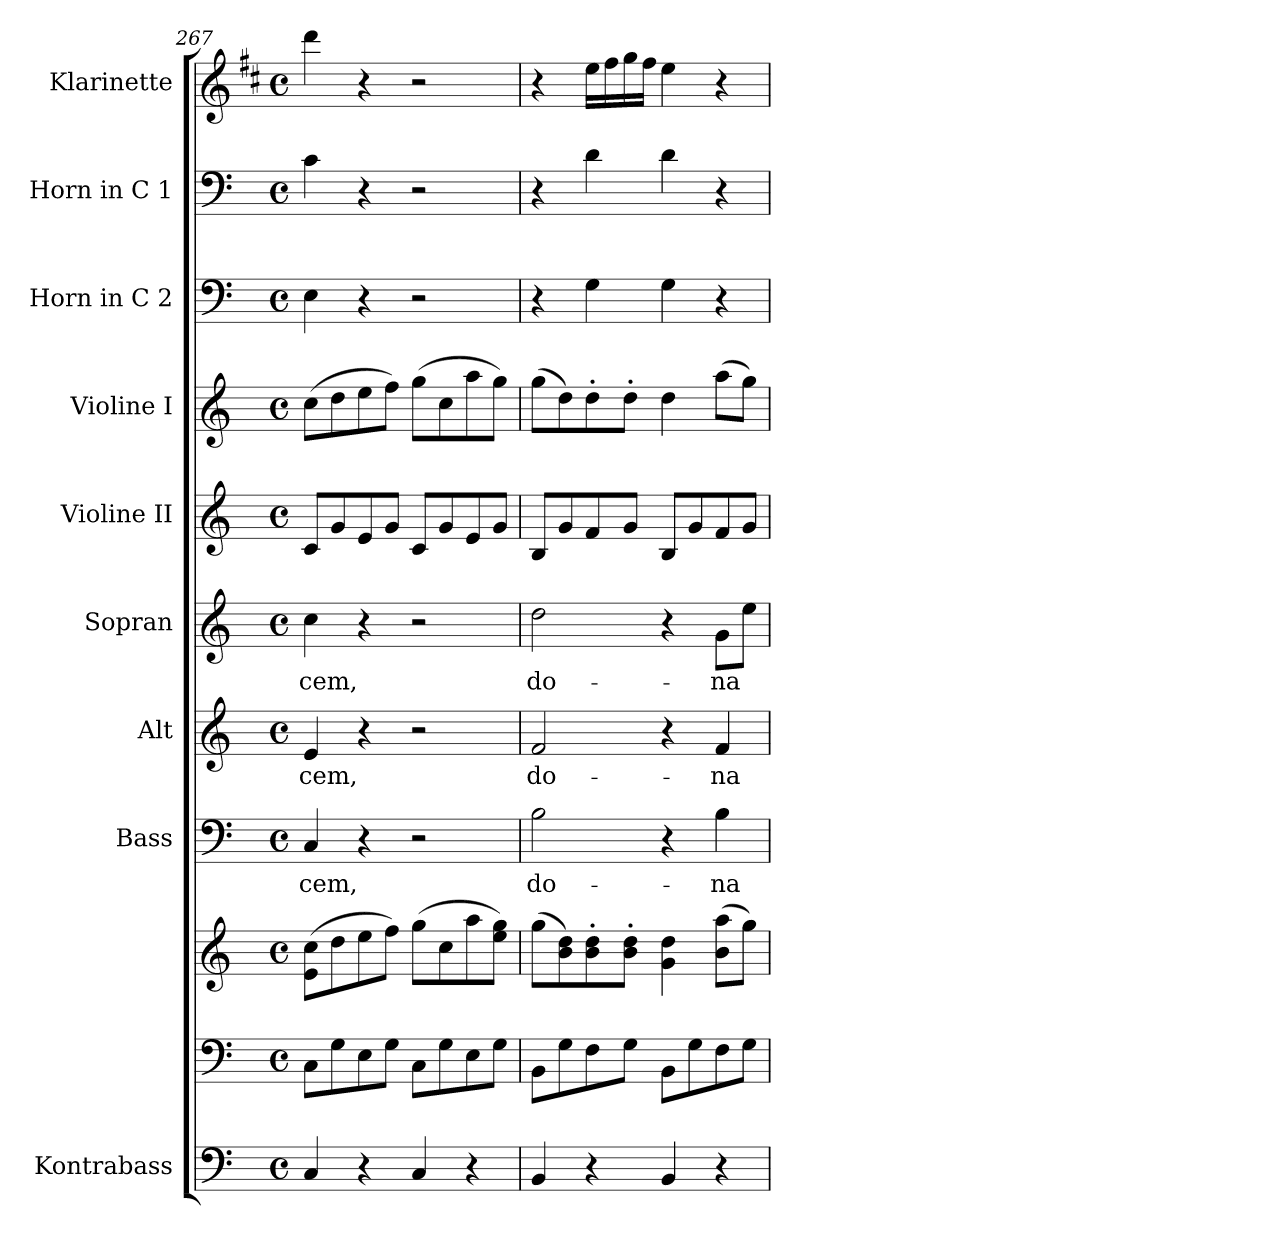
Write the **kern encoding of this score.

**kern	**kern	**kern	**kern	**text	**kern	**text	**kern	**text	**kern	**kern	**kern	**kern	**kern
*part10	*part9	*part9	*part8	*part8	*part7	*part7	*part6	*part6	*part5	*part4	*part3	*part2	*part1
*staff11	*staff10	*staff9	*staff8	*staff8	*staff7	*staff7	*staff6	*staff6	*staff5	*staff4	*staff3	*staff2	*staff1
*I"Kontrabass	*	*	*I"Bass	*	*I"Alt	*	*I"Sopran	*	*I"Violine II	*I"Violine I	*I"Horn in C 2	*I"Horn in C 1	*I"Klarinette
*I'Kb.	*	*	*I'B.	*	*I'A.	*	*I'S.	*	*I'Vl. II	*I'Vl. I	*I'Horn 2	*I'Horn 1	*I'Kl.
*clefF4	*clefF4	*clefG2	*clefF4	*	*clefG2	*	*clefG2	*	*clefG2	*clefG2	*clefF4	*clefF4	*clefG2
*ITrd7c12	*	*	*	*	*	*	*	*	*	*	*	*	*ITrd1c2
*k[]	*k[]	*k[]	*k[]	*	*k[]	*	*k[]	*	*k[]	*k[]	*k[]	*k[]	*k[]
*C:	*C:	*C:	*C:	*	*C:	*	*C:	*	*C:	*C:	*C:	*C:	*C:
*M4/4	*M4/4	*M4/4	*M4/4	*	*M4/4	*	*M4/4	*	*M4/4	*M4/4	*M4/4	*M4/4	*M4/4
*met(c)	*met(c)	*met(c)	*met(c)	*	*met(c)	*	*met(c)	*	*met(c)	*met(c)	*met(c)	*met(c)	*met(c)
=267	=267	=267	=267	=267	=267	=267	=267	=267	=267	=267	=267	=267	=267
!	!	!	!	!LO:LY:b	!	!LO:LY:b	!	!LO:LY:b	!	!	!	!	!
4CC/	8C\L	(>8e\ 8cc\L	4C/	-cem,	4e/	-cem,	4cc\	-cem,	8c/L	(>8cc\L	4E\	4c\	4ccc\
.	8G\	8dd\	.	.	.	.	.	.	8g/	8dd\	.	.	.
4r	8E\	8ee\	4r	.	4r	.	4r	.	8e/	8ee\	4r	4r	4r
.	8G\J	8ff\J)	.	.	.	.	.	.	8g/J	8ff\J)	.	.	.
4CC/	8C\L	(>8gg\L	2r	.	2r	.	2r	.	8c/L	(>8gg\L	2r	2r	2r
.	8G\	8cc\	.	.	.	.	.	.	8g/	8cc\	.	.	.
4r	8E\	8aa\	.	.	.	.	.	.	8e/	8aa\	.	.	.
.	8G\J	8ee\ 8gg\J)	.	.	.	.	.	.	8g/J	8gg\J)	.	.	.
!!LO:PB:g=z
=268	=268	=268	=268	=268	=268	=268	=268	=268	=268	=268	=268	=268	=268
!	!	!	!	!LO:LY:b	!	!LO:LY:b	!	!LO:LY:b	!	!	!	!	!
4BBB/	8BB\L	(>8gg\L	2B\	do-	2f/	do-	2dd\	do-	8B/L	(>8gg\L	4r	4r	4r
.	8G\	8b\ 8dd\)	.	.	.	.	.	.	8g/	8dd\)	.	.	.
4r	8F\	8b\'> 8dd\'>	.	.	.	.	.	.	8f/	8dd'>\	4G\	4d\	16dd\LL
.	.	.	.	.	.	.	.	.	.	.	.	.	16ee\
.	8G\J	8b\'> 8dd\'>J	.	.	.	.	.	.	8g/J	8dd'>\J	.	.	16ff\
.	.	.	.	.	.	.	.	.	.	.	.	.	16ee\JJ
4BBB/	8BB\L	4g\ 4dd\	4r	.	4r	.	4r	.	8B/L	4dd\	4G\	4d\	4dd\
.	8G\	.	.	.	.	.	.	.	8g/	.	.	.	.
!	!	!	!	!LO:LY:b	!	!LO:LY:b	!	!LO:LY:b	!	!	!	!	!
4r	8F\	(>8b\ 8aa\L	4B\	-na	4f/	-na	8g\L	-na	8f/	(>8aa\L	4r	4r	4r
.	8G\J	8gg\J)	.	.	.	.	8ee\J	.	8g/J	8gg\J)	.	.	.
=	=	=	=	=	=	=	=	=	=	=	=	=	=
*-	*-	*-	*-	*-	*-	*-	*-	*-	*-	*-	*-	*-	*-
